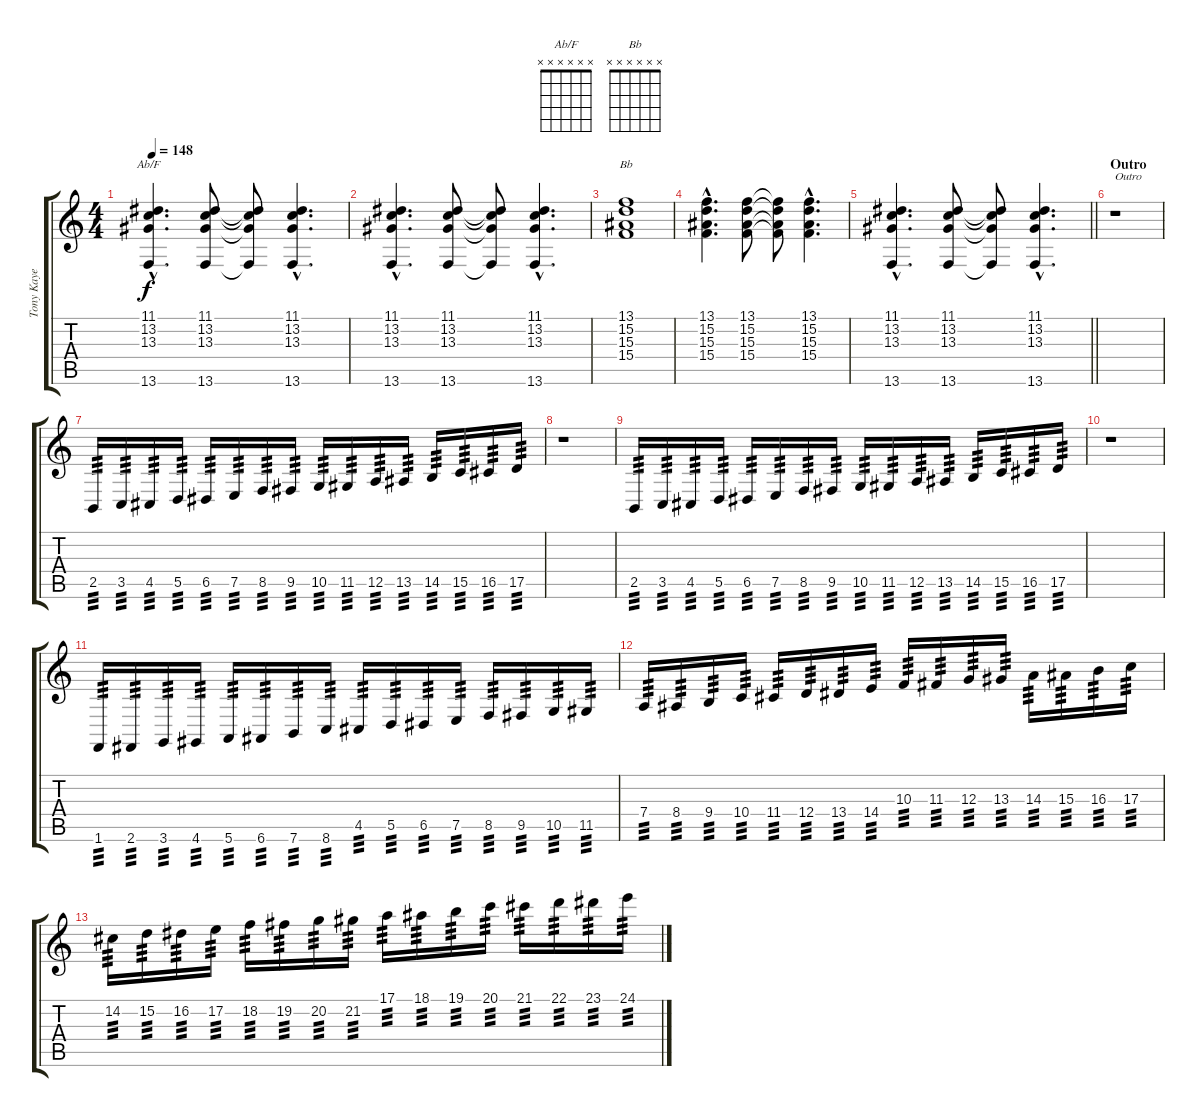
\track ("Tony Kaye 2" "Tony Kaye ") {instrument churchorgan}
\staff {score tabs}
\tuning (E4 B3 G3 D3 A2 E2) {hide}
\chord ("Ab/F" x x x x x x) {firstfret 0}
\chord ("Bb" x x x x x x) {firstfret 0}
\ts (4 4)
\tempo 148
\clef g2
\ks c
(11.1{hac} 13.2{hac} 13.3{hac} 13.6{hac}).4{d ch "Ab/F" dy f} (11.1 13.2 13.3 13.6).8 (11.1{t} 13.2{t} 13.3{t} 13.6{t}).8 (11.1{hac} 13.2{hac} 13.3{hac} 13.6{hac}).4{d} |
(11.1{hac} 13.2{hac} 13.3{hac} 13.6{hac}).4{d} (11.1 13.2 13.3 13.6).8 (11.1{t} 13.2{t} 13.3{t} 13.6{t}).8 (11.1{hac} 13.2{hac} 13.3{hac} 13.6{hac}).4{d} |
(13.1 15.2 15.3 15.4).1{ch "Bb"} |
(13.1{hac} 15.2{hac} 15.3{hac} 15.4{hac}).4{d} (13.1 15.2 15.3 15.4).8 (13.1{t} 15.2{t} 15.3{t} 15.4{t}).8 (13.1{hac} 15.2{hac} 15.3{hac} 15.4{hac}).4{d} |
\barLineRight lightlight
(11.1{hac} 13.2{hac} 13.3{hac} 13.6{hac}).4{d} (11.1 13.2 13.3 13.6).8 (11.1{t} 13.2{t} 13.3{t} 13.6{t}).8 (11.1{hac} 13.2{hac} 13.3{hac} 13.6{hac}).4{d} |
\section ("" "Outro")
r.1{txt "Outro"} |
2.5.16{tp 3 volume 14 instrument lead1square} 3.5.16{tp 3} 4.5.16{tp 3} 5.5.16{tp 3} 6.5.16{tp 3} 7.5.16{tp 3} 8.5.16{tp 3} 9.5.16{tp 3} 10.5.16{tp 3} 11.5.16{tp 3} 12.5.16{tp 3} 13.5.16{tp 3} 14.5.16{tp 3} 15.5.16{tp 3} 16.5.16{tp 3} 17.5.16{tp 3} |
r.1 |
2.5.16{tp 3 volume 14 instrument lead1square} 3.5.16{tp 3} 4.5.16{tp 3} 5.5.16{tp 3} 6.5.16{tp 3} 7.5.16{tp 3} 8.5.16{tp 3} 9.5.16{tp 3} 10.5.16{tp 3} 11.5.16{tp 3} 12.5.16{tp 3} 13.5.16{tp 3} 14.5.16{tp 3} 15.5.16{tp 3} 16.5.16{tp 3} 17.5.16{tp 3} |
r.1 |
1.6.16{tp 3} 2.6.16{tp 3} 3.6.16{tp 3} 4.6.16{tp 3} 5.6.16{tp 3} 6.6.16{tp 3} 7.6.16{tp 3} 8.6.16{tp 3} 4.5.16{tp 3} 5.5.16{tp 3} 6.5.16{tp 3} 7.5.16{tp 3} 8.5.16{tp 3} 9.5.16{tp 3} 10.5.16{tp 3} 11.5.16{tp 3} |
7.4.16{tp 3} 8.4.16{tp 3} 9.4.16{tp 3} 10.4.16{tp 3} 11.4.16{tp 3} 12.4.16{tp 3} 13.4.16{tp 3} 14.4.16{tp 3} 10.3.16{tp 3 volume 5} 11.3.16{tp 3} 12.3.16{tp 3} 13.3.16{tp 3} 14.3.16{tp 3} 15.3.16{tp 3} 16.3.16{tp 3} 17.3.16{tp 3} |
14.2.16{tp 3 volume 3} 15.2.16{tp 3} 16.2.16{tp 3} 17.2.16{tp 3} 18.2.16{tp 3} 19.2.16{tp 3} 20.2.16{tp 3} 21.2.16{tp 3} 17.1.16{tp 3 volume 1} 18.1.16{tp 3} 19.1.16{tp 3} 20.1.16{tp 3} 21.1.16{tp 3} 22.1.16{tp 3} 23.1.16{tp 3} 24.1.16{tp 3}
